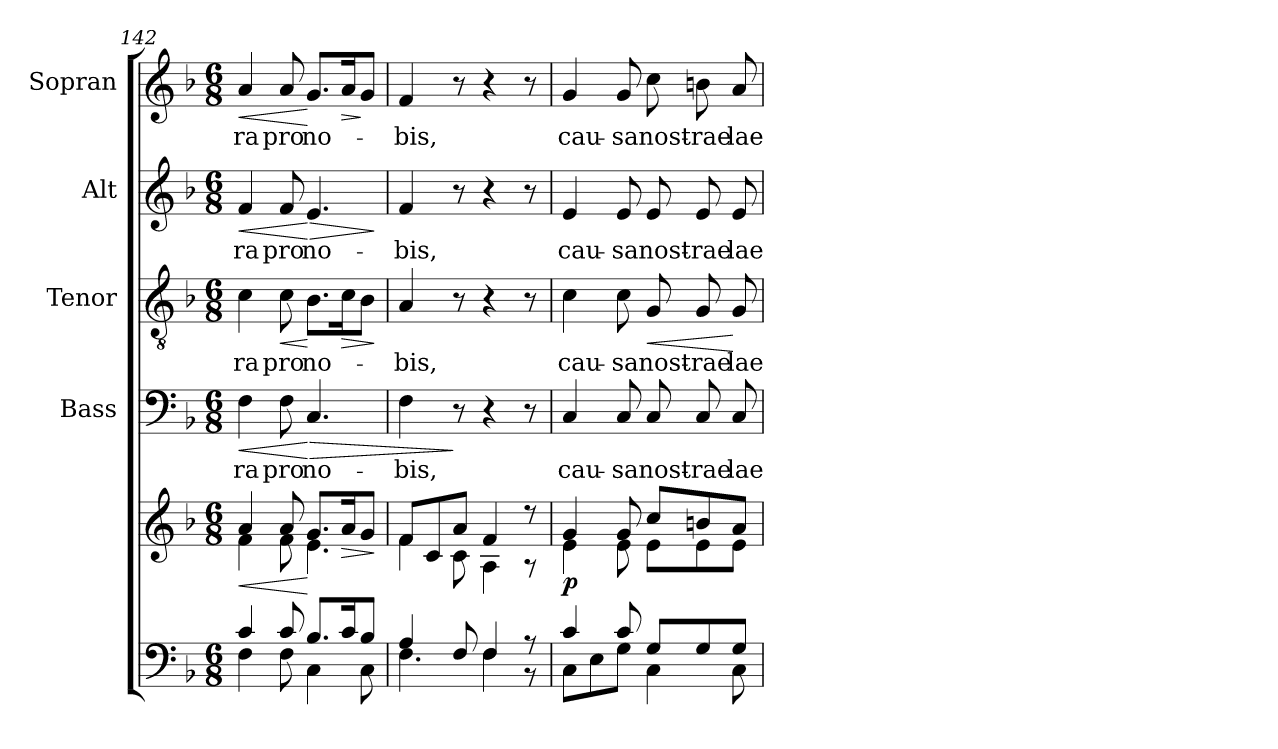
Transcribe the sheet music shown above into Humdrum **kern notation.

**kern	**kern	**dynam	**kern	**text	**dynam	**kern	**text	**dynam	**kern	**text	**dynam	**kern	**text	**dynam
*part5	*part5	*part5	*part4	*part4	*part4	*part3	*part3	*part3	*part2	*part2	*part2	*part1	*part1	*part1
*staff6	*staff5	*staff5/6	*staff4	*staff4	*staff4	*staff3	*staff3	*staff3	*staff2	*staff2	*staff2	*staff1	*staff1	*staff1
*	*	*	*I"Bass	*	*	*I"Tenor	*	*	*I"Alt	*	*	*I"Sopran	*	*
*	*	*	*I'B.	*	*	*I'T.	*	*	*I'A.	*	*	*I'S.	*	*
*clefF4	*clefG2	*	*clefF4	*	*	*clefGv2	*	*	*clefG2	*	*	*clefG2	*	*
*k[b-]	*k[b-]	*	*k[b-]	*	*	*k[b-]	*	*	*k[b-]	*	*	*k[b-]	*	*
*F:	*F:	*	*F:	*	*	*F:	*	*	*F:	*	*	*F:	*	*
*M6/8	*M6/8	*	*M6/8	*	*	*M6/8	*	*	*M6/8	*	*	*M6/8	*	*
=142	=142	=142	=142	=142	=142	=142	=142	=142	=142	=142	=142	=142	=142	=142
*^	*	*	*	*	*	*	*	*	*	*	*	*	*	*
!	!	!	!LO:HP:b	!	!LO:LY:b	!LO:HP:b	!	!LO:LY:b	!	!	!LO:LY:b	!LO:HP:b	!	!LO:LY:b	!LO:HP:b
*	*	*^	*	*	*	*	*	*	*	*	*	*	*	*	*
4c/	4F\	4a/	4f\	<	4F\	-ra	<	4c\	-ra	.	4f/	-ra	<	4a/	-ra	<
!	!	!	!	!	!	!LO:LY:b	!	!	!LO:LY:b	!LO:HP:b	!	!LO:LY:b	!	!	!LO:LY:b	!
8c/	8F\	8a/	8f\	.	8F\	pro	.	8c\	pro	<	8f/	pro	.	8a/	pro	.
!	!	!	!	!	!	!LO:LY:b	!LO:HP:n=1:b	!	!LO:LY:b	!	!	!LO:LY:b	!LO:HP:n=1:b	!	!LO:LY:b	!
8.B-/L	4C\	8.g/L	4.e\	[	4.C/	no-	[ >	8.B-\L	no-	[	4.e/	no-	[ >	8.g/L	no-	[
!	!	!	!	!LO:HP:b	!	!	!	!	!	!LO:HP:b	!	!	!	!	!	!LO:HP:b
16c/k	.	16a/k	.	>	.	.	.	16c\k	.	>	.	.	.	16a/k	.	>
8B-/J	8C\	8g/J	.	.	.	.	.	8B-\J	.	.	.	.	.	8g/J	.	]
*v	*v	*	*	*	*	*	*	*	*	*	*	*	*	*	*	*
*	*v	*v	*	*	*	*	*	*	*	*	*	*	*	*	*
.	.	]	.	.	.	.	.	]	.	.	]	.	.	.
=143	=143	=143	=143	=143	=143	=143	=143	=143	=143	=143	=143	=143	=143	=143
*^	*^	*	*	*	*	*	*	*	*	*	*	*	*	*
!	!	!	!	!	!	!LO:LY:b	!	!	!LO:LY:b	!	!	!LO:LY:b	!	!	!LO:LY:b	!
4A/	4.F\	8f/L	4f\	.	4F\	-bis,	.	4A/	-bis,	.	4f/	-bis,	.	4f/	-bis,	.
.	.	8c/	.	.	.	.	.	.	.	.	.	.	.	.	.	.
8F/	.	8a/J	8c\	.	8r	.	]	8r	.	.	8r	.	.	8r	.	.
4F/	4F\	4f/	4A\	.	4r	.	.	4r	.	.	4r	.	.	4r	.	.
8r	8r	8r	8r	.	8r	.	.	8r	.	.	8r	.	.	8r	.	.
!!LO:PB:g=z
=144	=144	=144	=144	=144	=144	=144	=144	=144	=144	=144	=144	=144	=144	=144	=144	=144
!	!	!	!	!LO:DY:b	!	!LO:LY:b	!	!	!LO:LY:b	!	!	!LO:LY:b	!	!	!LO:LY:b	!
4c/	8C\L	4g/	4e\	p	4C/	cau-	.	4c\	cau-	.	4e/	cau-	.	4g/	cau-	.
.	8E\	.	.	.	.	.	.	.	.	.	.	.	.	.	.	.
!	!	!	!	!	!	!LO:LY:b	!	!	!LO:LY:b	!	!	!LO:LY:b	!	!	!LO:LY:b	!
8c/	8G\J	8g/	8e\	.	8C/	-sa	.	8c\	-sa	.	8e/	-sa	.	8g/	-sa	.
!	!	!	!	!	!	!LO:LY:b	!	!	!LO:LY:b	!LO:HP:b	!	!LO:LY:b	!	!	!LO:LY:b	!
8G/L	4C\	8cc/L	8e\L	.	8C/	nost-	.	8G/	nost-	<	8e/	nost-	.	8cc\	nost-	.
!	!	!	!	!	!	!LO:LY:b	!	!	!LO:LY:b	!	!	!LO:LY:b	!	!	!LO:LY:b	!
8G/	.	8bn/	8e\	.	8C/	-rae	.	8G/	-rae	.	8e/	-rae	.	8bn\	-rae	.
!	!	!	!	!	!	!LO:LY:b	!	!	!LO:LY:b	!	!	!LO:LY:b	!	!	!LO:LY:b	!
8G/J	8C\	8a/J	8e\J	.	8C/	lae-	.	8G/	lae-	[	8e/	lae-	.	8a/	lae-	.
*v	*v	*	*	*	*	*	*	*	*	*	*	*	*	*	*	*
*	*v	*v	*	*	*	*	*	*	*	*	*	*	*	*	*
=	=	=	=	=	=	=	=	=	=	=	=	=	=	=
*-	*-	*-	*-	*-	*-	*-	*-	*-	*-	*-	*-	*-	*-	*-
